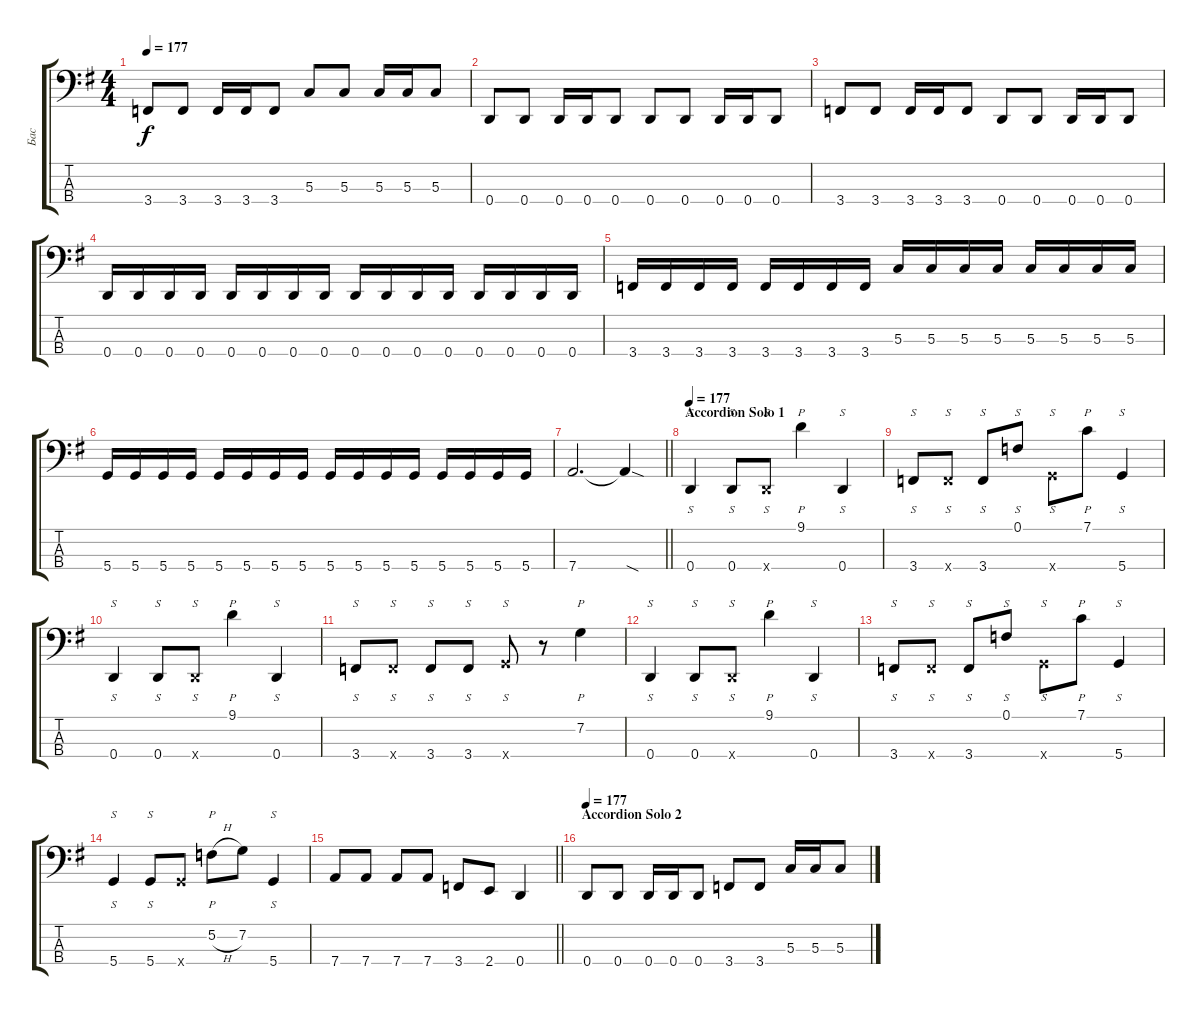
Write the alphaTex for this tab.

\track ("Бас" "Бас") {instrument electricbassfinger}
\staff {score tabs}
\tuning (F2 C2 G1 D1) {hide}
\ts (4 4)
\tempo 177
\clef f4
\ks eminor
3.4.8{dy f} 3.4.8 3.4.16 3.4.16 3.4.8 5.3.8 5.3.8 5.3.16 5.3.16 5.3.8 |
0.4.8 0.4.8 0.4.16 0.4.16 0.4.8 0.4.8 0.4.8 0.4.16 0.4.16 0.4.8 |
3.4.8 3.4.8 3.4.16 3.4.16 3.4.8 0.4.8 0.4.8 0.4.16 0.4.16 0.4.8 |
0.4.16 0.4.16 0.4.16 0.4.16 0.4.16 0.4.16 0.4.16 0.4.16 0.4.16 0.4.16 0.4.16 0.4.16 0.4.16 0.4.16 0.4.16 0.4.16 |
3.4.16 3.4.16 3.4.16 3.4.16 3.4.16 3.4.16 3.4.16 3.4.16 5.3.16 5.3.16 5.3.16 5.3.16 5.3.16 5.3.16 5.3.16 5.3.16 |
5.4.16 5.4.16 5.4.16 5.4.16 5.4.16 5.4.16 5.4.16 5.4.16 5.4.16 5.4.16 5.4.16 5.4.16 5.4.16 5.4.16 5.4.16 5.4.16 |
\barLineRight lightlight
7.4.2{d} 7.4{sod t}.4 |
\section ("" "Accordion Solo 1")
\tempo 177
0.4.4{s instrument slapbass1} 0.4.8{s} 0.4{x}.8{s} 9.1.4{p} 0.4.4{s} |
3.4.8{s} 3.4{x}.8{s} 3.4.8{s} 0.1.8{s} 5.4{x}.8{s} 7.1.8{p} 5.4.4{s} |
0.4.4{s} 0.4.8{s} 0.4{x}.8{s} 9.1.4{p} 0.4.4{s} |
3.4.8{s} 3.4{x}.8{s} 3.4.8{s} 3.4.8{s} 5.4{x}.8{s} r.8 7.2.4{p} |
0.4.4{s} 0.4.8{s} 0.4{x}.8{s} 9.1.4{p} 0.4.4{s} |
3.4.8{s} 3.4{x}.8{s} 3.4.8{s} 0.1.8{s} 5.4{x}.8{s} 7.1.8{p} 5.4.4{s} |
5.4.4{s} 5.4.8{s} 5.4{x}.8 5.2{h}.8{p} 7.2.8 5.4.4{s} |
\barLineRight lightlight
7.4.8{instrument electricbassfinger} 7.4.8 7.4.8 7.4.8 3.4.8 2.4.8 0.4.4 |
\section ("" "Accordion Solo 2")
\tempo 177
0.4.8 0.4.8 0.4.16 0.4.16 0.4.8 3.4.8 3.4.8 5.3.16 5.3.16 5.3.8
